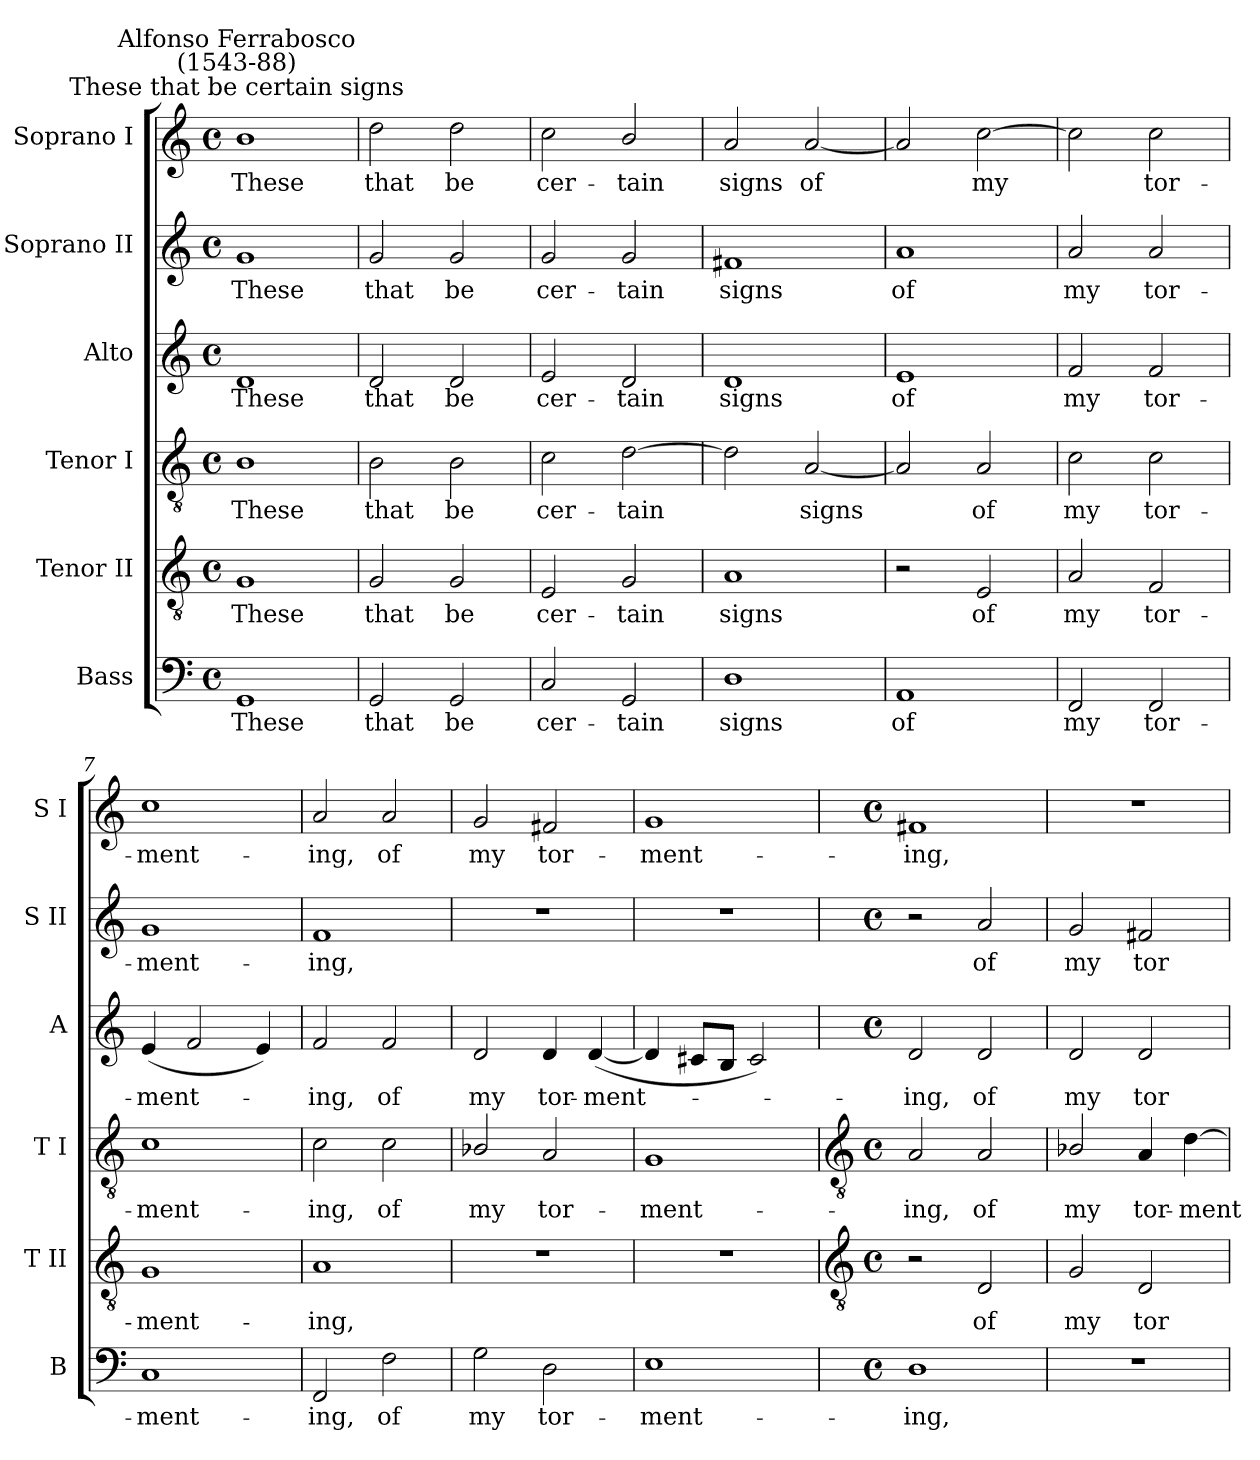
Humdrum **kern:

**kern	**text	**kern	**text	**kern	**text	**kern	**text	**kern	**text	**kern	**text
*part6	*part6	*part5	*part5	*part4	*part4	*part3	*part3	*part2	*part2	*part1	*part1
*staff6	*staff6	*staff5	*staff5	*staff4	*staff4	*staff3	*staff3	*staff2	*staff2	*staff1	*staff1
*I"Bass	*	*I"Tenor II	*	*I"Tenor I	*	*I"Alto	*	*I"Soprano II	*	*I"Soprano I	*
*I'B	*	*I'T II	*	*I'T I	*	*I'A	*	*I'S II	*	*I'S I	*
*clefF4	*	*clefGv2	*	*clefGv2	*	*clefG2	*	*clefG2	*	*clefG2	*
*k[]	*	*k[]	*	*k[]	*	*k[]	*	*k[]	*	*k[]	*
*C:	*	*C:	*	*C:	*	*C:	*	*C:	*	*C:	*
*M4/4	*	*M4/4	*	*M4/4	*	*M4/4	*	*M4/4	*	*M4/4	*
*met(c)	*	*met(c)	*	*met(c)	*	*met(c)	*	*met(c)	*	*met(c)	*
=1	=1	=1	=1	=1	=1	=1	=1	=1	=1	=1	=1
!	!	!	!	!	!	!	!	!	!	!LO:TX:a:cj:t=These that be certain signs	!
!	!	!	!	!	!	!	!	!	!	!LO:TX:a:cj:t=Alfonso Ferrabosco\n(1543-88)	!
!	!LO:LY:b	!	!LO:LY:b	!	!LO:LY:b	!	!LO:LY:b	!	!LO:LY:b	!	!LO:LY:b
1GG	These	1G	These	1B	These	1d	These	1g	These	1b	These
=2	=2	=2	=2	=2	=2	=2	=2	=2	=2	=2	=2
!	!LO:LY:b	!	!LO:LY:b	!	!LO:LY:b	!	!LO:LY:b	!	!LO:LY:b	!	!LO:LY:b
2GG	that	2G	that	2B	that	2d	that	2g	that	2dd	that
!	!LO:LY:b	!	!LO:LY:b	!	!LO:LY:b	!	!LO:LY:b	!	!LO:LY:b	!	!LO:LY:b
2GG	be	2G	be	2B	be	2d	be	2g	be	2dd	be
=3	=3	=3	=3	=3	=3	=3	=3	=3	=3	=3	=3
!	!LO:LY:b	!	!LO:LY:b	!	!LO:LY:b	!	!LO:LY:b	!	!LO:LY:b	!	!LO:LY:b
2C	cer-	2E	cer-	2c	cer-	2e	cer-	2g	cer-	2cc	cer-
!	!LO:LY:b	!	!LO:LY:b	!	!LO:LY:b	!	!LO:LY:b	!	!LO:LY:b	!	!LO:LY:b
2GG	-tain	2G	-tain	[2d	-tain	2d	-tain	2g	-tain	2b/	-tain
=4	=4	=4	=4	=4	=4	=4	=4	=4	=4	=4	=4
!	!LO:LY:b	!	!LO:LY:b	!	!	!	!LO:LY:b	!	!LO:LY:b	!	!LO:LY:b
1D	signs	1A	signs	2d]	.	1d	signs	1f#X	signs	2a	signs
!	!	!	!	!	!LO:LY:b	!	!	!	!	!	!LO:LY:b
.	.	.	.	[2A	signs	.	.	.	.	[2a	of
=5	=5	=5	=5	=5	=5	=5	=5	=5	=5	=5	=5
!	!LO:LY:b	!	!	!	!	!	!LO:LY:b	!	!LO:LY:b	!	!
1AA	of	2r	.	2A]	.	1e	of	1a	of	2a]	.
!	!	!	!LO:LY:b	!	!LO:LY:b	!	!	!	!	!	!LO:LY:b
.	.	2E	of	2A	of	.	.	.	.	[2cc	my
=6	=6	=6	=6	=6	=6	=6	=6	=6	=6	=6	=6
!	!LO:LY:b	!	!LO:LY:b	!	!LO:LY:b	!	!LO:LY:b	!	!LO:LY:b	!	!
2FF	my	2A	my	2c	my	2f	my	2a	my	2cc]	.
!	!LO:LY:b	!	!LO:LY:b	!	!LO:LY:b	!	!LO:LY:b	!	!LO:LY:b	!	!LO:LY:b
2FF	tor-	2F	tor-	2c	tor-	2f	tor-	2a	tor-	2cc	tor-
=7	=7	=7	=7	=7	=7	=7	=7	=7	=7	=7	=7
!	!LO:LY:b	!	!LO:LY:b	!	!LO:LY:b	!	!LO:LY:b	!	!LO:LY:b	!	!LO:LY:b
1C	-ment-	1G	-ment-	1c	-ment-	(<4e	-ment-	1g	-ment-	1cc	-ment-
.	.	.	.	.	.	2f	.	.	.	.	.
.	.	.	.	.	.	4e)	.	.	.	.	.
=8	=8	=8	=8	=8	=8	=8	=8	=8	=8	=8	=8
!	!LO:LY:b	!	!LO:LY:b	!	!LO:LY:b	!	!LO:LY:b	!	!LO:LY:b	!	!LO:LY:b
2FF	-ing,	1A	-ing,	2c	-ing,	2f	ing,	1f	-ing,	2a	-ing,
!	!LO:LY:b	!	!	!	!LO:LY:b	!	!LO:LY:b	!	!	!	!LO:LY:b
2F	of	.	.	2c	of	2f	of	.	.	2a	of
=9	=9	=9	=9	=9	=9	=9	=9	=9	=9	=9	=9
!	!LO:LY:b	!	!	!	!LO:LY:b	!	!LO:LY:b	!	!	!	!LO:LY:b
2G	my	1r	.	2B-X/	my	2d	my	1r	.	2g	my
!	!LO:LY:b	!	!	!	!LO:LY:b	!	!LO:LY:b	!	!	!	!LO:LY:b
2D	tor-	.	.	2A	tor-	4d	tor-	.	.	2f#X	tor-
!	!	!	!	!	!	!	!LO:LY:b	!	!	!	!
.	.	.	.	.	.	(<[4d	-ment-	.	.	.	.
=10	=10	=10	=10	=10	=10	=10	=10	=10	=10	=10	=10
!	!LO:LY:b	!	!	!	!LO:LY:b	!	!	!	!	!	!LO:LY:b
1E	-ment-	1r	.	1G	-ment-	4d]	.	1r	.	1g	-ment-
.	.	.	.	.	.	8c#XL	.	.	.	.	.
.	.	.	.	.	.	8BJ	.	.	.	.	.
.	.	.	.	.	.	2c#)	.	.	.	.	.
!!LO:LB:g=z
=11	=11	=11	=11	=11	=11	=11	=11	=11	=11	=11	=11
*	*	*clefGv2	*	*clefGv2	*	*	*	*	*	*	*
*M4/4	*	*M4/4	*	*M4/4	*	*M4/4	*	*M4/4	*	*M4/4	*
*met(c)	*	*met(c)	*	*met(c)	*	*met(c)	*	*met(c)	*	*met(c)	*
!	!LO:LY:b	!	!	!	!LO:LY:b	!	!LO:LY:b	!	!	!	!LO:LY:b
1D	-ing,	2r	.	2A	-ing,	2d	ing,	2r	.	1f#X	-ing,
!	!	!	!LO:LY:b	!	!LO:LY:b	!	!LO:LY:b	!	!LO:LY:b	!	!
.	.	2D	of	2A	of	2d	of	2a	of	.	.
=12	=12	=12	=12	=12	=12	=12	=12	=12	=12	=12	=12
!	!	!	!LO:LY:b	!	!LO:LY:b	!	!LO:LY:b	!	!LO:LY:b	!	!
1r	.	2G	my	2B-X/	my	2d	my	2g	my	1r	.
!	!	!	!LO:LY:b	!	!LO:LY:b	!	!LO:LY:b	!	!LO:LY:b	!	!
.	.	2D	tor-	4A	tor-	2d	tor-	2f#X	tor-	.	.
!	!	!	!	!	!LO:LY:b	!	!	!	!	!	!
.	.	.	.	[4d	-ment-	.	.	.	.	.	.
=	=	=	=	=	=	=	=	=	=	=	=
*-	*-	*-	*-	*-	*-	*-	*-	*-	*-	*-	*-
